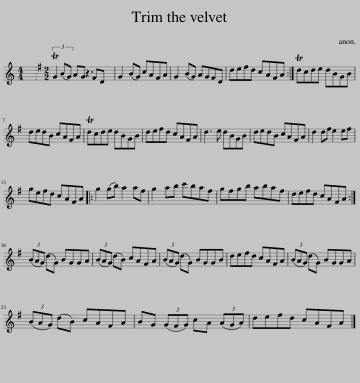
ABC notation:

X:1
L:1/8
M:4/4
I:linebreak $
K:C
V:1 treble
V:1
 x8 |[K:G][M:2/2] (3TG2 (BG) AG FD x/12 | G2 (BG) cAFA | G2 (BG) AGFD | defd cAFA :| %5
 Tdcde dBGB |$ dedB cAFA | Tdcde dBGB | defd cAFA | d3 e dBGB | %10
 dedB cAFA | d2 df e2 ef |$ gefd cAFA |: g2 (gb) a2 af | g2 ab c'baf | %15
 gfgb abaf | defd cAFA :|$ (3(BAG) (dG) BGGA | (3(BAG) (dB) cAFA | (3(BAG) (dG) BGGB | %20
 defd cAFA | (3(BAG) (dG) BGGA |$ (3(BAG) (dB) cAFA | BG (3(GFG) cA (3(AGA) | defd cAFA |] %25
